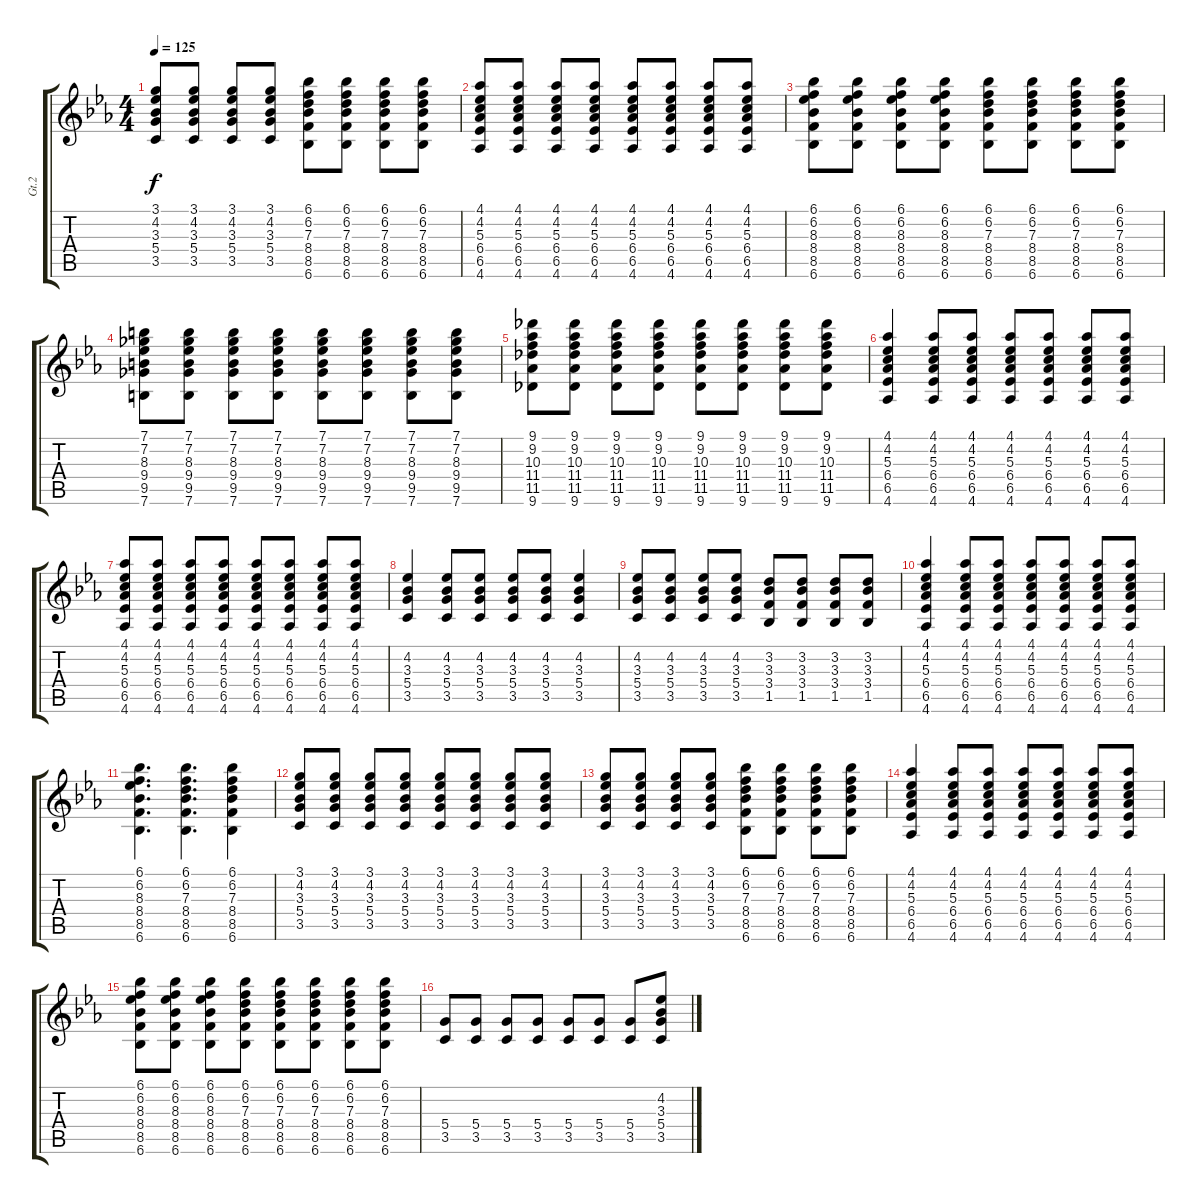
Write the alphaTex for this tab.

\track ("Gt.2" "Gt.2") {instrument electricguitarmuted bank 115}
\staff {score tabs}
\tuning (E4 B3 G3 D3 A2 E2) {hide}
\ts (4 4)
\tempo 125
\clef g2
\ks eb
(3.1 4.2 3.3 5.4 3.5).8{dy f} (3.1 4.2 3.3 5.4 3.5).8 (3.1 4.2 3.3 5.4 3.5).8 (3.1 4.2 3.3 5.4 3.5).8 (6.1 6.2 7.3 8.4 8.5 6.6).8 (6.1 6.2 7.3 8.4 8.5 6.6).8 (6.1 6.2 7.3 8.4 8.5 6.6).8 (6.1 6.2 7.3 8.4 8.5 6.6).8 |
(4.1 4.2 5.3 6.4 6.5 4.6).8 (4.1 4.2 5.3 6.4 6.5 4.6).8 (4.1 4.2 5.3 6.4 6.5 4.6).8 (4.1 4.2 5.3 6.4 6.5 4.6).8 (4.1 4.2 5.3 6.4 6.5 4.6).8 (4.1 4.2 5.3 6.4 6.5 4.6).8 (4.1 4.2 5.3 6.4 6.5 4.6).8 (4.1 4.2 5.3 6.4 6.5 4.6).8 |
(6.1 6.2 8.3 8.4 8.5 6.6).8 (6.1 6.2 8.3 8.4 8.5 6.6).8 (6.1 6.2 8.3 8.4 8.5 6.6).8 (6.1 6.2 8.3 8.4 8.5 6.6).8 (6.1 6.2 7.3 8.4 8.5 6.6).8 (6.1 6.2 7.3 8.4 8.5 6.6).8 (6.1 6.2 7.3 8.4 8.5 6.6).8 (6.1 6.2 7.3 8.4 8.5 6.6).8 |
(7.1 7.2 8.3 9.4 9.5 7.6).8 (7.1 7.2 8.3 9.4 9.5 7.6).8 (7.1 7.2 8.3 9.4 9.5 7.6).8 (7.1 7.2 8.3 9.4 9.5 7.6).8 (7.1 7.2 8.3 9.4 9.5 7.6).8 (7.1 7.2 8.3 9.4 9.5 7.6).8 (7.1 7.2 8.3 9.4 9.5 7.6).8 (7.1 7.2 8.3 9.4 9.5 7.6).8 |
(9.1 9.2 10.3 11.4 11.5 9.6).8 (9.1 9.2 10.3 11.4 11.5 9.6).8 (9.1 9.2 10.3 11.4 11.5 9.6).8 (9.1 9.2 10.3 11.4 11.5 9.6).8 (9.1 9.2 10.3 11.4 11.5 9.6).8 (9.1 9.2 10.3 11.4 11.5 9.6).8 (9.1 9.2 10.3 11.4 11.5 9.6).8 (9.1 9.2 10.3 11.4 11.5 9.6).8 |
(4.1 4.2 5.3 6.4 6.5 4.6).4 (4.1 4.2 5.3 6.4 6.5 4.6).8 (4.1 4.2 5.3 6.4 6.5 4.6).8 (4.1 4.2 5.3 6.4 6.5 4.6).8 (4.1 4.2 5.3 6.4 6.5 4.6).8 (4.1 4.2 5.3 6.4 6.5 4.6).8 (4.1 4.2 5.3 6.4 6.5 4.6).8 |
(4.1 4.2 5.3 6.4 6.5 4.6).8 (4.1 4.2 5.3 6.4 6.5 4.6).8 (4.1 4.2 5.3 6.4 6.5 4.6).8 (4.1 4.2 5.3 6.4 6.5 4.6).8 (4.1 4.2 5.3 6.4 6.5 4.6).8 (4.1 4.2 5.3 6.4 6.5 4.6).8 (4.1 4.2 5.3 6.4 6.5 4.6).8 (4.1 4.2 5.3 6.4 6.5 4.6).8 |
(4.2 3.3 5.4 3.5).4 (4.2 3.3 5.4 3.5).8 (4.2 3.3 5.4 3.5).8 (4.2 3.3 5.4 3.5).8 (4.2 3.3 5.4 3.5).8 (4.2 3.3 5.4 3.5).4 |
(4.2 3.3 5.4 3.5).8 (4.2 3.3 5.4 3.5).8 (4.2 3.3 5.4 3.5).8 (4.2 3.3 5.4 3.5).8 (3.2 3.3 3.4 1.5).8 (3.2 3.3 3.4 1.5).8 (3.2 3.3 3.4 1.5).8 (3.2 3.3 3.4 1.5).8 |
(4.1 4.2 5.3 6.4 6.5 4.6).4 (4.1 4.2 5.3 6.4 6.5 4.6).8 (4.1 4.2 5.3 6.4 6.5 4.6).8 (4.1 4.2 5.3 6.4 6.5 4.6).8 (4.1 4.2 5.3 6.4 6.5 4.6).8 (4.1 4.2 5.3 6.4 6.5 4.6).8 (4.1 4.2 5.3 6.4 6.5 4.6).8 |
(6.1 6.2 8.3 8.4 8.5 6.6).4{d} (6.1 6.2 7.3 8.4 8.5 6.6).4{d} (6.1 6.2 7.3 8.4 8.5 6.6).4 |
(3.1 4.2 3.3 5.4 3.5).8 (3.1 4.2 3.3 5.4 3.5).8 (3.1 4.2 3.3 5.4 3.5).8 (3.1 4.2 3.3 5.4 3.5).8 (3.1 4.2 3.3 5.4 3.5).8 (3.1 4.2 3.3 5.4 3.5).8 (3.1 4.2 3.3 5.4 3.5).8 (3.1 4.2 3.3 5.4 3.5).8 |
(3.1 4.2 3.3 5.4 3.5).8 (3.1 4.2 3.3 5.4 3.5).8 (3.1 4.2 3.3 5.4 3.5).8 (3.1 4.2 3.3 5.4 3.5).8 (6.1 6.2 7.3 8.4 8.5 6.6).8 (6.1 6.2 7.3 8.4 8.5 6.6).8 (6.1 6.2 7.3 8.4 8.5 6.6).8 (6.1 6.2 7.3 8.4 8.5 6.6).8 |
(4.1 4.2 5.3 6.4 6.5 4.6).4 (4.1 4.2 5.3 6.4 6.5 4.6).8 (4.1 4.2 5.3 6.4 6.5 4.6).8 (4.1 4.2 5.3 6.4 6.5 4.6).8 (4.1 4.2 5.3 6.4 6.5 4.6).8 (4.1 4.2 5.3 6.4 6.5 4.6).8 (4.1 4.2 5.3 6.4 6.5 4.6).8 |
(6.1 6.2 8.3 8.4 8.5 6.6).8 (6.1 6.2 8.3 8.4 8.5 6.6).8 (6.1 6.2 8.3 8.4 8.5 6.6).8 (6.1 6.2 7.3 8.4 8.5 6.6).8 (6.1 6.2 7.3 8.4 8.5 6.6).8 (6.1 6.2 7.3 8.4 8.5 6.6).8 (6.1 6.2 7.3 8.4 8.5 6.6).8 (6.1 6.2 7.3 8.4 8.5 6.6).8 |
(5.4 3.5).8 (5.4 3.5).8 (5.4 3.5).8 (5.4 3.5).8 (5.4 3.5).8 (5.4 3.5).8 (5.4 3.5).8 (4.2 3.3 5.4 3.5).8
